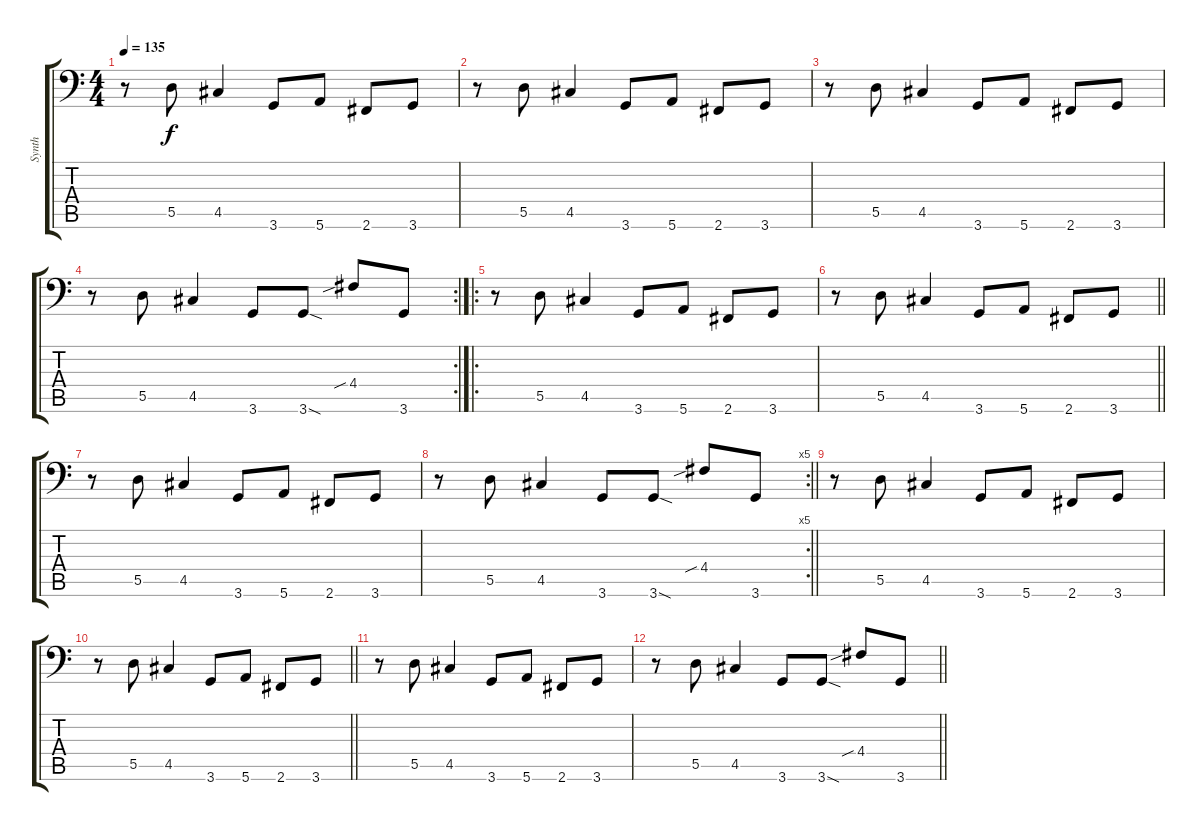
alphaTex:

\track ("Synth" "Synth") {instrument synthbass1}
\staff {score tabs}
\tuning (E3 B2 G2 D2 A1 E1) {hide}
\ts (4 4)
\tempo 135
\clef f4
\ks c
r.8{dy f} 5.5.8 4.5.4 3.6.8 5.6.8 2.6.8 3.6.8 |
r.8 5.5.8 4.5.4 3.6.8 5.6.8 2.6.8 3.6.8 |
r.8 5.5.8 4.5.4 3.6.8 5.6.8 2.6.8 3.6.8 |
\rc 2
r.8 5.5.8 4.5.4 3.6.8 3.6{sod}.8 4.4{sib}.8 3.6.8 |
\ro
r.8 5.5.8 4.5.4 3.6.8 5.6.8 2.6.8 3.6.8 |
\barLineRight lightlight
r.8 5.5.8 4.5.4 3.6.8 5.6.8 2.6.8 3.6.8 |
r.8 5.5.8 4.5.4 3.6.8 5.6.8 2.6.8 3.6.8 |
\rc 5
\barLineRight lightlight
r.8 5.5.8 4.5.4 3.6.8 3.6{sod}.8 4.4{sib}.8 3.6.8 |
r.8 5.5.8 4.5.4 3.6.8 5.6.8 2.6.8 3.6.8 |
\barLineRight lightlight
r.8 5.5.8 4.5.4 3.6.8 5.6.8 2.6.8 3.6.8 |
r.8 5.5.8 4.5.4 3.6.8 5.6.8 2.6.8 3.6.8 |
\barLineRight lightlight
r.8 5.5.8 4.5.4 3.6.8 3.6{sod}.8 4.4{sib}.8 3.6.8
